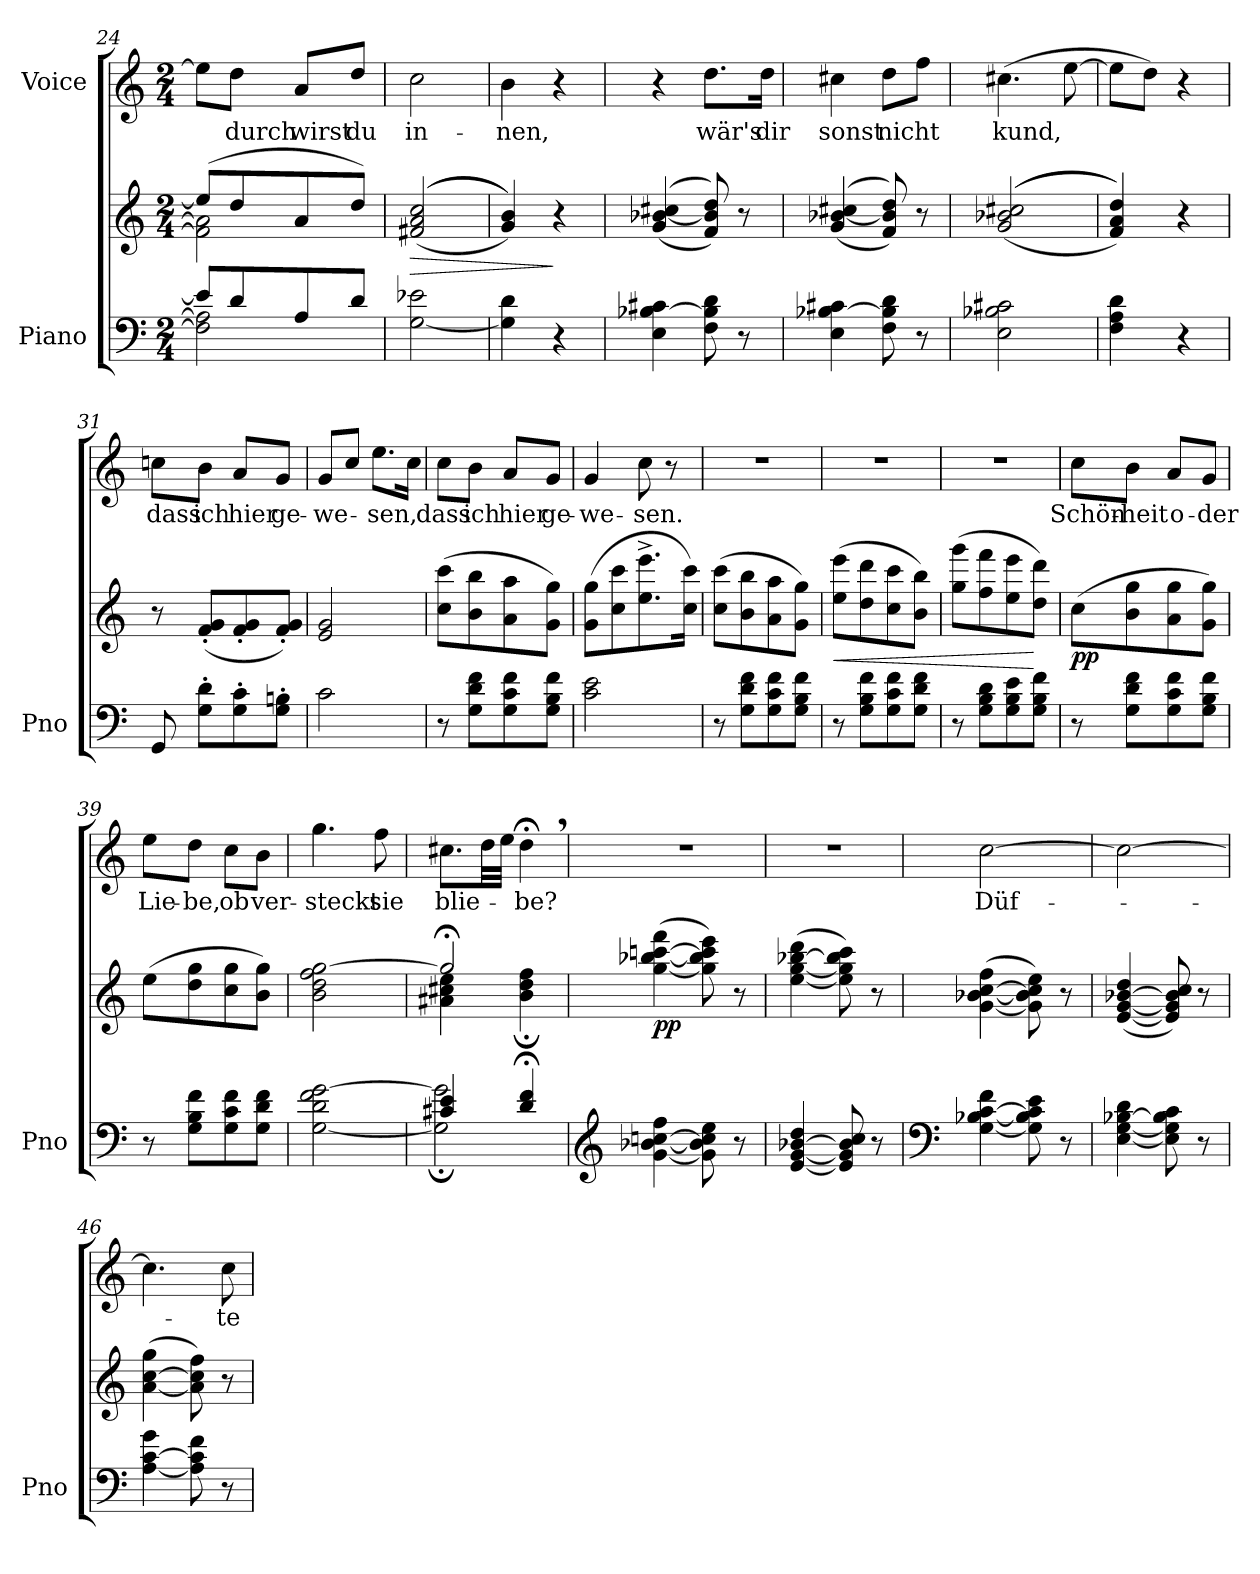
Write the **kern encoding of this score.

**kern	**kern	**dynam	**kern	**text
*part2	*part2	*part2	*part1	*part1
*staff3	*staff2	*staff2/3	*staff1	*staff1
*I"Piano	*	*	*I"Voice	*
*I'Pno	*	*	*	*
*clefF4	*clefG2	*	*clefG2	*
*k[]	*k[]	*	*k[]	*
*M2/4	*M2/4	*	*M2/4	*
=24	=24	=24	=24	=24
*^	*^	*	*	*
8e/L]	2F\] 2A\]	(>8ee/L]	2f\] 2a\]	.	8ee\L]	.
!	!	!	!	!	!	!LO:LY:b
8d/	.	8dd/	.	.	8dd\J	-durch
!	!	!	!	!	!	!LO:LY:b
8A/	.	8a/	.	.	8a/L	wirst
!	!	!	!	!	!	!LO:LY:b
8d/J	.	8dd/J)	.	.	8dd/J	du
*v	*v	*	*	*	*	*
*	*v	*v	*	*	*
=25	=25	=25	=25	=25
!	!	!LO:HP:b	!	!LO:LY:b
[2G\ 2e-X\	(<(<(>2f#X/ 2a/ 2cc/	>	2cc\	in-
=26	=26	=26	=26	=26
!	!	!	!	!LO:LY:b
4G\] 4d\	4g/ 4b/)))	.	4b\	-nen,
4r	4r	]	4r	.
!!LO:LB:g=z
=27	=27	=27	=27	=27
4E\ [4B-X\ 4c#X\	(>(>4g/ [4b-X/ 4cc#X/	.	4r	.
!	!	!	!	!LO:LY:b
8F\ 8B-\] 8d\	8f/ 8b-/] 8dd/))	.	8.dd\L	wär's
8r	8r	.	.	.
!	!	!	!	!LO:LY:b
.	.	.	16dd\Jk	dir
=28	=28	=28	=28	=28
!	!	!	!	!LO:LY:b
4E\ [4B-X\ 4c#X\	(>(>4g/ [4b-X/ 4cc#X/	.	4cc#X\	sonst
!	!	!	!	!LO:LY:b
8F\ 8B-\] 8d\	8f/ 8b-/] 8dd/))	.	8dd\L	nicht
8r	8r	.	8ff\J	.
=29	=29	=29	=29	=29
!	!	!	!	!LO:LY:b
2E\ 2B-X\ 2c#X\	(<(<(>2g/ 2b-X/ 2cc#X/	.	(>4.cc#X\	kund,
.	.	.	[8ee\	.
=30	=30	=30	=30	=30
4F\ 4A\ 4d\	4f/ 4a/ 4dd/)))	.	8ee\L]	.
.	.	.	8dd\J)	.
4r	4r	.	4r	.
=31	=31	=31	=31	=31
!	!	!	!	!LO:LY:b
8GG/	8r	.	8ccn\L	dass
!	!	!	!	!LO:LY:b
8G\' 8d\'L	(<8f/' 8g/'L	.	8b\J	ich
!	!	!	!	!LO:LY:b
8G\' 8c\'	8f/' 8g/'	.	8a/L	hier
!	!	!	!	!LO:LY:b
8G\' 8Bn\'J	8f/' 8g/'J)	.	8g/J	ge-
=32	=32	=32	=32	=32
!	!	!	!	!LO:LY:b
2c\	2e/ 2g/	.	8g/L	-we-
.	.	.	8cc/J	.
!	!	!	!	!LO:LY:b
.	.	.	8.ee\L	-sen,
.	.	.	16cc\Jk	.
=33	=33	=33	=33	=33
!	!	!	!	!LO:LY:b
8r	(>8cc\ 8ccc\L	.	8cc\L	dass
!	!	!	!	!LO:LY:b
8G\ 8d\ 8f\L	8b\ 8bb\	.	8b\J	ich
!	!	!	!	!LO:LY:b
8G\ 8c\ 8f\	8a\ 8aa\	.	8a/L	hier
!	!	!	!	!LO:LY:b
8G\ 8B\ 8f\J	8g\ 8gg\J)	.	8g/J	ge-
!!LO:PB:g=z
=34	=34	=34	=34	=34
!	!	!	!	!LO:LY:b
2c\ 2e\	(>8g\ 8gg\L	.	4g/	-we--
.	8cc\ 8ccc\	.	.	.
!	!	!	!	!LO:LY:b
.	8.ee\^ 8.eee\^	.	8cc\	-sen.
.	.	.	8r	.
.	16cc\ 16ccc\Jk)	.	.	.
=35	=35	=35	=35	=35
8r	(>8cc\ 8ccc\L	.	2r	.
8G\ 8d\ 8f\L	8b\ 8bb\	.	.	.
8G\ 8c\ 8f\	8a\ 8aa\	.	.	.
8G\ 8B\ 8f\J	8g\ 8gg\J)	.	.	.
=36	=36	=36	=36	=36
!	!	!LO:HP:b	!	!
8r	(>8ee\ 8eee\L	<	2r	.
8G\ 8B\ 8f\L	8dd\ 8ddd\	.	.	.
8G\ 8c\ 8f\	8cc\ 8ccc\	.	.	.
8G\ 8d\ 8f\J	8b\ 8bb\J)	.	.	.
=37	=37	=37	=37	=37
8r	(>8gg\ 8ggg\L	.	2r	.
8G\ 8B\ 8d\L	8ff\ 8fff\	.	.	.
8G\ 8B\ 8e\	8ee\ 8eee\	.	.	.
8G\ 8B\ 8f\J	8dd\ 8ddd\J)	[	.	.
=38	=38	=38	=38	=38
!	!	!LO:DY:b	!	!LO:LY:b
8r	(>8cc\L	pp	8cc\L	Schön-
!	!	!	!	!LO:LY:b
8G\ 8d\ 8f\L	8b\ 8gg\	.	8b\J	-heit
!	!	!	!	!LO:LY:b
8G\ 8c\ 8f\	8a\ 8gg\	.	8a/L	o-
!	!	!	!	!LO:LY:b
8G\ 8B\ 8f\J	8g\ 8gg\J)	.	8g/J	-der
=39	=39	=39	=39	=39
!	!	!	!	!LO:LY:b
8r	(>8ee\L	.	8ee\L	Lie-
!	!	!	!	!LO:LY:b
8G\ 8B\ 8f\L	8dd\ 8gg\	.	8dd\J	-be,
!	!	!	!	!LO:LY:b
8G\ 8c\ 8f\	8cc\ 8gg\	.	8cc\L	ob
!	!	!	!	!LO:LY:b
8G\ 8d\ 8f\J	8b\ 8gg\J)	.	8b\J	ver-
=40	=40	=40	=40	=40
!	!	!	!	!LO:LY:b
[2G\ 2d\ 2f\ [2g\	2b\ 2dd\ 2ff\ [2gg\	.	4.gg\	-steckt
!	!	!	!	!LO:LY:b
.	.	.	8ff\	sie
!!LO:LB:g=z
=41	=41	=41	=41	=41
*^	*^	*	*	*
!	!	!	!	!	!	!LO:LY:b
4c#X/ 4e/	2G\]; 2g\];	2gg;</]	4a#X\ 4cc#X\ 4ee\	.	8.cc#X\L	blie-
.	.	.	.	.	32dd\LL	.
.	.	.	.	.	32ee\JJJ	.
!	!	!	!	!	!	!LO:LY:b
4d/; 4f/;	.	.	4b\;< 4dd\;< 4ff\;<	.	4dd;<,\	-be?
*v	*v	*	*	*	*	*
*	*v	*v	*	*	*
=42	=42	=42	=42	=42
*clefG2	*	*	*	*
*	*^	*	*	*
!	!	!	!LO:DY:b	!	!
*	*v	*v	*	*	*
[4g\ [4b-X\ [4ccn\ 4ff\	(>[4gg\ [4bb-X\ [4cccn\ 4fff\	pp	2r	.
8g\] 8b-\] 8cc\] 8ee\	8gg\] 8bb-\] 8ccc\] 8eee\)	.	.	.
8r	8r	.	.	.
=43	=43	=43	=43	=43
[4e/ [4g/ [4b-X/ 4dd/	(>[4ee\ [4gg\ [4bb-X\ 4ddd\	.	2r	.
8e/] 8g/] 8b-/] 8cc/	8ee\] 8gg\] 8bb-\] 8ccc\)	.	.	.
8r	8r	.	.	.
=44	=44	=44	=44	=44
*clefF4	*	*	*	*
!	!	!	!	!LO:LY:b
[4G\ [4B-X\ [4c\ 4f\	(>[4g\ [4b-X\ [4cc\ 4ff\	.	[2cc\	Düf-
8G\] 8B-\] 8c\] 8e\	8g\] 8b-\] 8cc\] 8ee\)	.	.	.
8r	8r	.	.	.
=45	=45	=45	=45	=45
[4E\ [4G\ [4B-X\ 4d\	(>[4e/ [4g/ [4b-X/ 4dd/	.	2cc\_	.
8E\] 8G\] 8B-\] 8c\	8e/] 8g/] 8b-/] 8cc/)	.	.	.
8r	8r	.	.	.
=46	=46	=46	=46	=46
[4A\ [4c\ 4g\	(>[4a\ [4cc\ 4gg\	.	4.cc\]	.
8A\] 8c\] 8f\	8a\] 8cc\] 8ff\)	.	.	.
!	!	!	!	!LO:LY:b
8r	8r	.	8cc\	-te
=	=	=	=	=
*-	*-	*-	*-	*-
